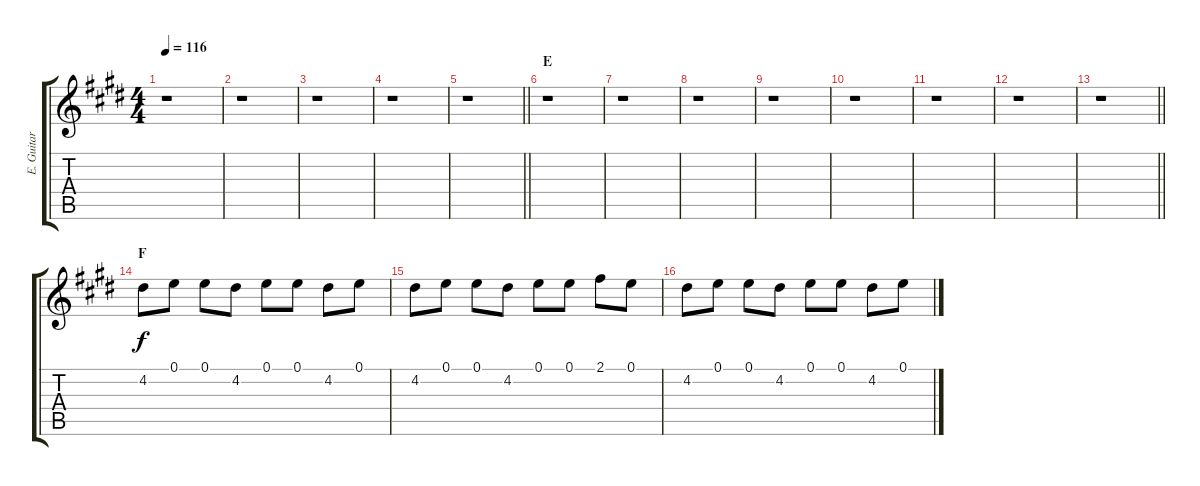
\track ("E. Guitar II" "E. Guitar ") {instrument electricguitarclean}
\staff {score tabs}
\tuning (E4 B3 G3 D3 A2 E2) {hide}
\ts (4 4)
\tempo 116
\clef g2
\ks e
r.1{dy f} |
r.1 |
r.1 |
r.1 |
\barLineRight lightlight
r.1 |
\section ("" "E")
r.1 |
r.1 |
r.1 |
r.1 |
r.1 |
r.1 |
r.1 |
\barLineRight lightlight
r.1 |
\section ("" "F")
4.2.8 0.1.8 0.1.8 4.2.8 0.1.8 0.1.8 4.2.8 0.1.8 |
4.2.8 0.1.8 0.1.8 4.2.8 0.1.8 0.1.8 2.1.8 0.1.8 |
4.2.8 0.1.8 0.1.8 4.2.8 0.1.8 0.1.8 4.2.8 0.1.8
